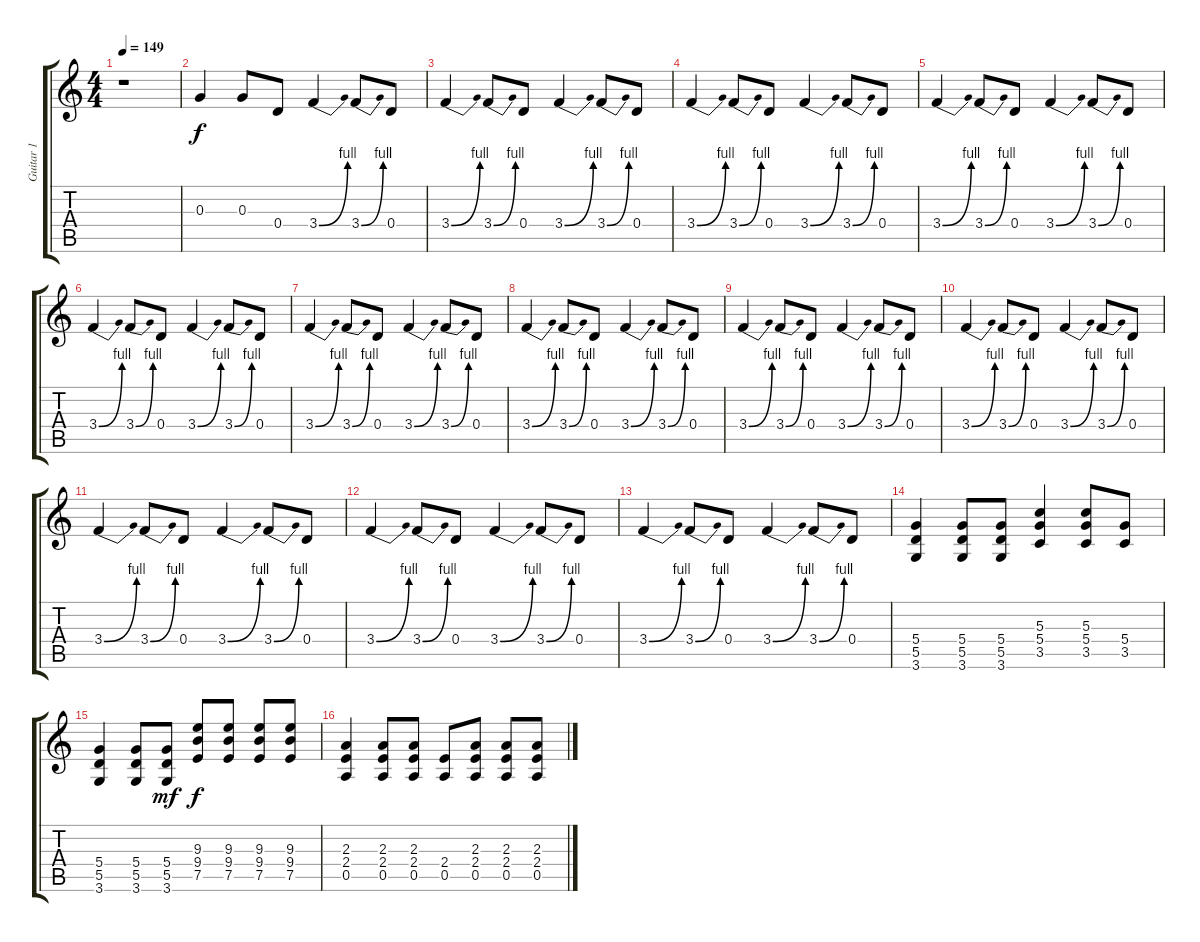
\track ("Guitar 1" "Guitar 1") {instrument distortionguitar}
\staff {score tabs}
\tuning (E4 B3 G3 D3 A2 E2) {hide}
\ts (4 4)
\tempo 149
\clef g2
\ks c
r.1{dy f instrument distortionguitar} |
0.3.4 0.3.8{volume 7} 0.4.8{volume 8} 3.4{be (bend 0 0 60 4)}.4{volume 8} 3.4{be (bend 0 0 60 4)}.8{volume 10} 0.4.8{volume 11} |
3.4{be (bend 0 0 60 4)}.4{volume 12} 3.4{be (bend 0 0 60 4)}.8{volume 12} 0.4.8 3.4{be (bend 0 0 60 4)}.4{volume 12} 3.4{be (bend 0 0 60 4)}.8 0.4.8 |
3.4{be (bend 0 0 60 4)}.4 3.4{be (bend 0 0 60 4)}.8 0.4.8 3.4{be (bend 0 0 60 4)}.4 3.4{be (bend 0 0 60 4)}.8 0.4.8 |
3.4{be (bend 0 0 60 4)}.4 3.4{be (bend 0 0 60 4)}.8 0.4.8 3.4{be (bend 0 0 60 4)}.4 3.4{be (bend 0 0 60 4)}.8 0.4.8 |
3.4{be (bend 0 0 60 4)}.4 3.4{be (bend 0 0 60 4)}.8 0.4.8 3.4{be (bend 0 0 60 4)}.4 3.4{be (bend 0 0 60 4)}.8 0.4.8 |
3.4{be (bend 0 0 60 4)}.4 3.4{be (bend 0 0 60 4)}.8 0.4.8 3.4{be (bend 0 0 60 4)}.4 3.4{be (bend 0 0 60 4)}.8 0.4.8 |
3.4{be (bend 0 0 60 4)}.4 3.4{be (bend 0 0 60 4)}.8 0.4.8 3.4{be (bend 0 0 60 4)}.4 3.4{be (bend 0 0 60 4)}.8 0.4.8 |
3.4{be (bend 0 0 60 4)}.4 3.4{be (bend 0 0 60 4)}.8 0.4.8 3.4{be (bend 0 0 60 4)}.4 3.4{be (bend 0 0 60 4)}.8 0.4.8 |
3.4{be (bend 0 0 60 4)}.4 3.4{be (bend 0 0 60 4)}.8 0.4.8 3.4{be (bend 0 0 60 4)}.4 3.4{be (bend 0 0 60 4)}.8 0.4.8 |
3.4{be (bend 0 0 60 4)}.4 3.4{be (bend 0 0 60 4)}.8 0.4.8 3.4{be (bend 0 0 60 4)}.4 3.4{be (bend 0 0 60 4)}.8 0.4.8 |
3.4{be (bend 0 0 60 4)}.4 3.4{be (bend 0 0 60 4)}.8 0.4.8 3.4{be (bend 0 0 60 4)}.4 3.4{be (bend 0 0 60 4)}.8 0.4.8 |
3.4{be (bend 0 0 60 4)}.4 3.4{be (bend 0 0 60 4)}.8 0.4.8 3.4{be (bend 0 0 60 4)}.4 3.4{be (bend 0 0 60 4)}.8 0.4.8 |
(5.4 5.5 3.6).4 (5.4 5.5 3.6).8 (5.4 5.5 3.6).8 (5.3 5.4 3.5).4 (5.3 5.4 3.5).8 (5.4 3.5).8 |
(5.4 5.5 3.6).4 (5.4 5.5 3.6).8 (5.4 5.5 3.6).8{dy mf} (9.3 9.4 7.5).8{dy f} (9.3 9.4 7.5).8 (9.3 9.4 7.5).8 (9.3 9.4 7.5).8 |
(2.3 2.4 0.5).4 (2.3 2.4 0.5).8 (2.3 2.4 0.5).8 (2.4 0.5).8 (2.3 2.4 0.5).8 (2.3 2.4 0.5).8 (2.3 2.4 0.5).8
